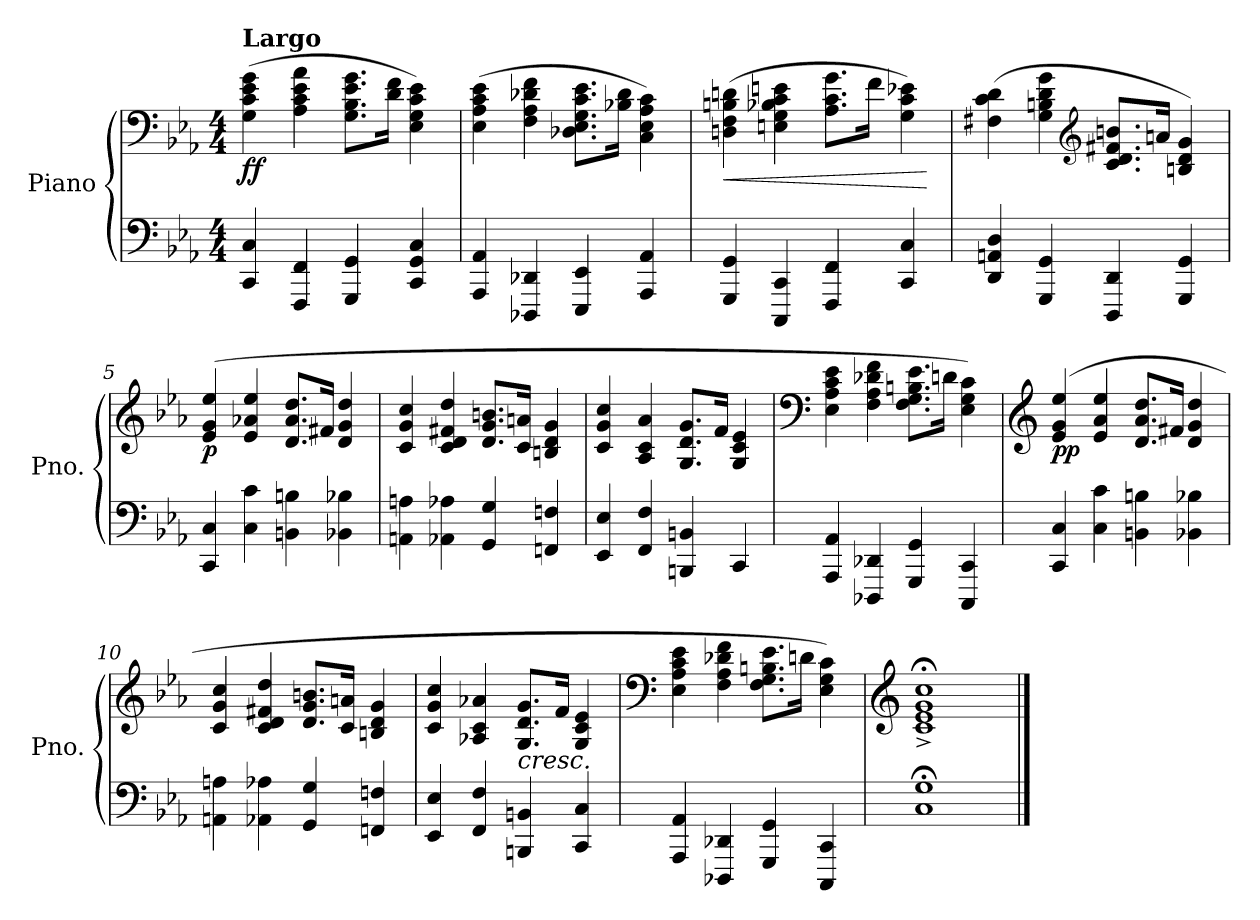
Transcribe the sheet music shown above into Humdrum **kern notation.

**kern	**kern	**dynam
*part1	*part1	*part1
*staff2	*staff1	*staff1/2
*I"Piano	*	*
*I'Pno.	*	*
*clefF4	*clefF4	*
*k[b-e-a-]	*k[b-e-a-]	*
*M4/4	*M4/4	*
=1	=1	=1
!	!LO:TX:a:B:t=Largo	!
!	!	!LO:DY:b
4CC/ 4C/	(>4G\ 4c\ 4e-\ 4g\	ff
4FFF/ 4FF/	4A-\ 4c\ 4e-\ 4a-\	.
4GGG/ 4GG/	8.G\ 8.B-\ 8.e-\ 8.g\L	.
.	16d\ 16f\Jk	.
4CC/ 4GG/ 4C/	4E-\ 4G\ 4c\ 4e-\)	.
=2	=2	=2
4AAA-/ 4AA-/	(>4E-\ 4A-\ 4c\ 4e-\	.
4DDD-X/ 4DD-X/	4F\ 4A-\ 4d-X\ 4f\	.
4EEE-/ 4EE-/	8.D-X\ 8.E-\ 8.G\ 8.c\ 8.e-\L	.
.	16B-X\ 16d-\Jk	.
4AAA-/ 4AA-/	4C\ 4E-\ 4A-\ 4c\)	.
!!LO:LB:g=z
=3	=3	=3
!	!	!LO:HP:b
4GGG/ 4GG/	(>4Dn\ 4F\ 4Bn\ 4dn\	<
4CCC/ 4CC/	4En\ 4G\ 4B-X\ 4c\ 4en\	.
4FFF/ 4FF/	8.A-\ 8.c\ 8.g\L	.
.	16f\Jk	.
4CC/ 4C/	4G\ 4c\ 4e-X\)	.
.	.	[
=4	=4	=4
4DD/ 4AAn/ 4D/	(>4F#X\ 4c\ 4d\	.
4GGG/ 4GG/	4G\ 4Bn\ 4d\ 4g\	.
*	*clefG2	*
4DDD/ 4DD/	8.c/ 8.d/ 8.f#X/ 8.bn/L	.
.	16an/Jk	.
4GGG/ 4GG/	4Bn/ 4d/ 4g/)	.
!!LO:LB:g=z
=5	=5	=5
!	!	!LO:DY:b
4CC/ 4C/	(>4e-/ 4g/ 4ee-/	p
4C\ 4c\	4e-/ 4a-X/ 4ee-/	.
4BBn\ 4Bn\	8.d/ 8.a-/ 8.dd/L	.
.	16f#X/Jk	.
4BB-X\ 4B-X\	4d/ 4g/ 4dd/	.
=6	=6	=6
4AAn\ 4An\	4c/ 4g/ 4cc/	.
4AA-X\ 4A-X\	4c/ 4d/ 4f#X/ 4dd/	.
4GG/ 4G/	8.d/ 8.g/ 8.bn/L	.
.	16c/ 16an/Jk	.
4FFn/ 4Fn/	4Bn/ 4d/ 4g/	.
!!LO:LB:g=z
=7	=7	=7
4EE-/ 4E-/	4c/ 4g/ 4cc/	.
4FF/ 4F/	4A-/ 4c/ 4a-/	.
4BBBn/ 4BBn/	8.G/ 8.d/ 8.g/L	.
.	16f/Jk	.
4CC/	4G/ 4c/ 4e-/	.
=8	=8	=8
*	*clefF4	*
4AAA-/ 4AA-/	4E-\ 4A-\ 4c\ 4e-\	.
4DDD-X/ 4DD-X/	4F\ 4A-\ 4d-X\ 4f\	.
4GGG/ 4GG/	8.F\ 8.G\ 8.Bn\ 8.e-\L	.
.	16dn\Jk	.
4CCC/ 4CC/	4E-\ 4G\ 4c\)	.
!!LO:LB:g=z
=9	=9	=9
*	*clefG2	*
!	!	!LO:DY:b
4CC/ 4C/	(>4e-/ 4g/ 4ee-/	pp
4C\ 4c\	4e-/ 4a-/ 4ee-/	.
4BBn\ 4Bn\	8.d/ 8.a-/ 8.dd/L	.
.	16f#X/Jk	.
4BB-X\ 4B-X\	4d/ 4g/ 4dd/	.
=10	=10	=10
4AAn\ 4An\	4c/ 4g/ 4cc/	.
4AA-X\ 4A-X\	4c/ 4d/ 4f#X/ 4dd/	.
4GG/ 4G/	8.d/ 8.g/ 8.bn/L	.
.	16c/ 16an/Jk	.
4FFn/ 4Fn/	4Bn/ 4d/ 4g/	.
!!LO:LB:g=z
=11	=11	=11
4EE-/ 4E-/	4c/ 4g/ 4cc/	.
4FF/ 4F/	4A-X/ 4c/ 4a-X/	.
!	!LO:TX:b:i:t=cresc.	!
4BBBn/ 4BBn/	8.G/ 8.d/ 8.g/L	.
.	16f/Jk	.
*	*MM45	*
4CC/ 4C/	4G/ 4c/ 4e-/	.
=12	=12	=12
*	*clefF4	*
4AAA-/ 4AA-/	4E-\ 4A-\ 4c\ 4e-\	.
4DDD-X/ 4DD-X/	4F\ 4A-\ 4d-X\ 4f\	.
4GGG/ 4GG/	8.F\ 8.G\ 8.Bn\ 8.e-\L	.
.	16dn\Jk	.
4CCC/ 4CC/	4E-\ 4G\ 4c\)	.
=13	=13	=13
*	*clefG2	*
1C;< 1G;<	1c;<^ 1e-;<^ 1g;<^ 1cc;<^	.
==	==	==
*-	*-	*-
